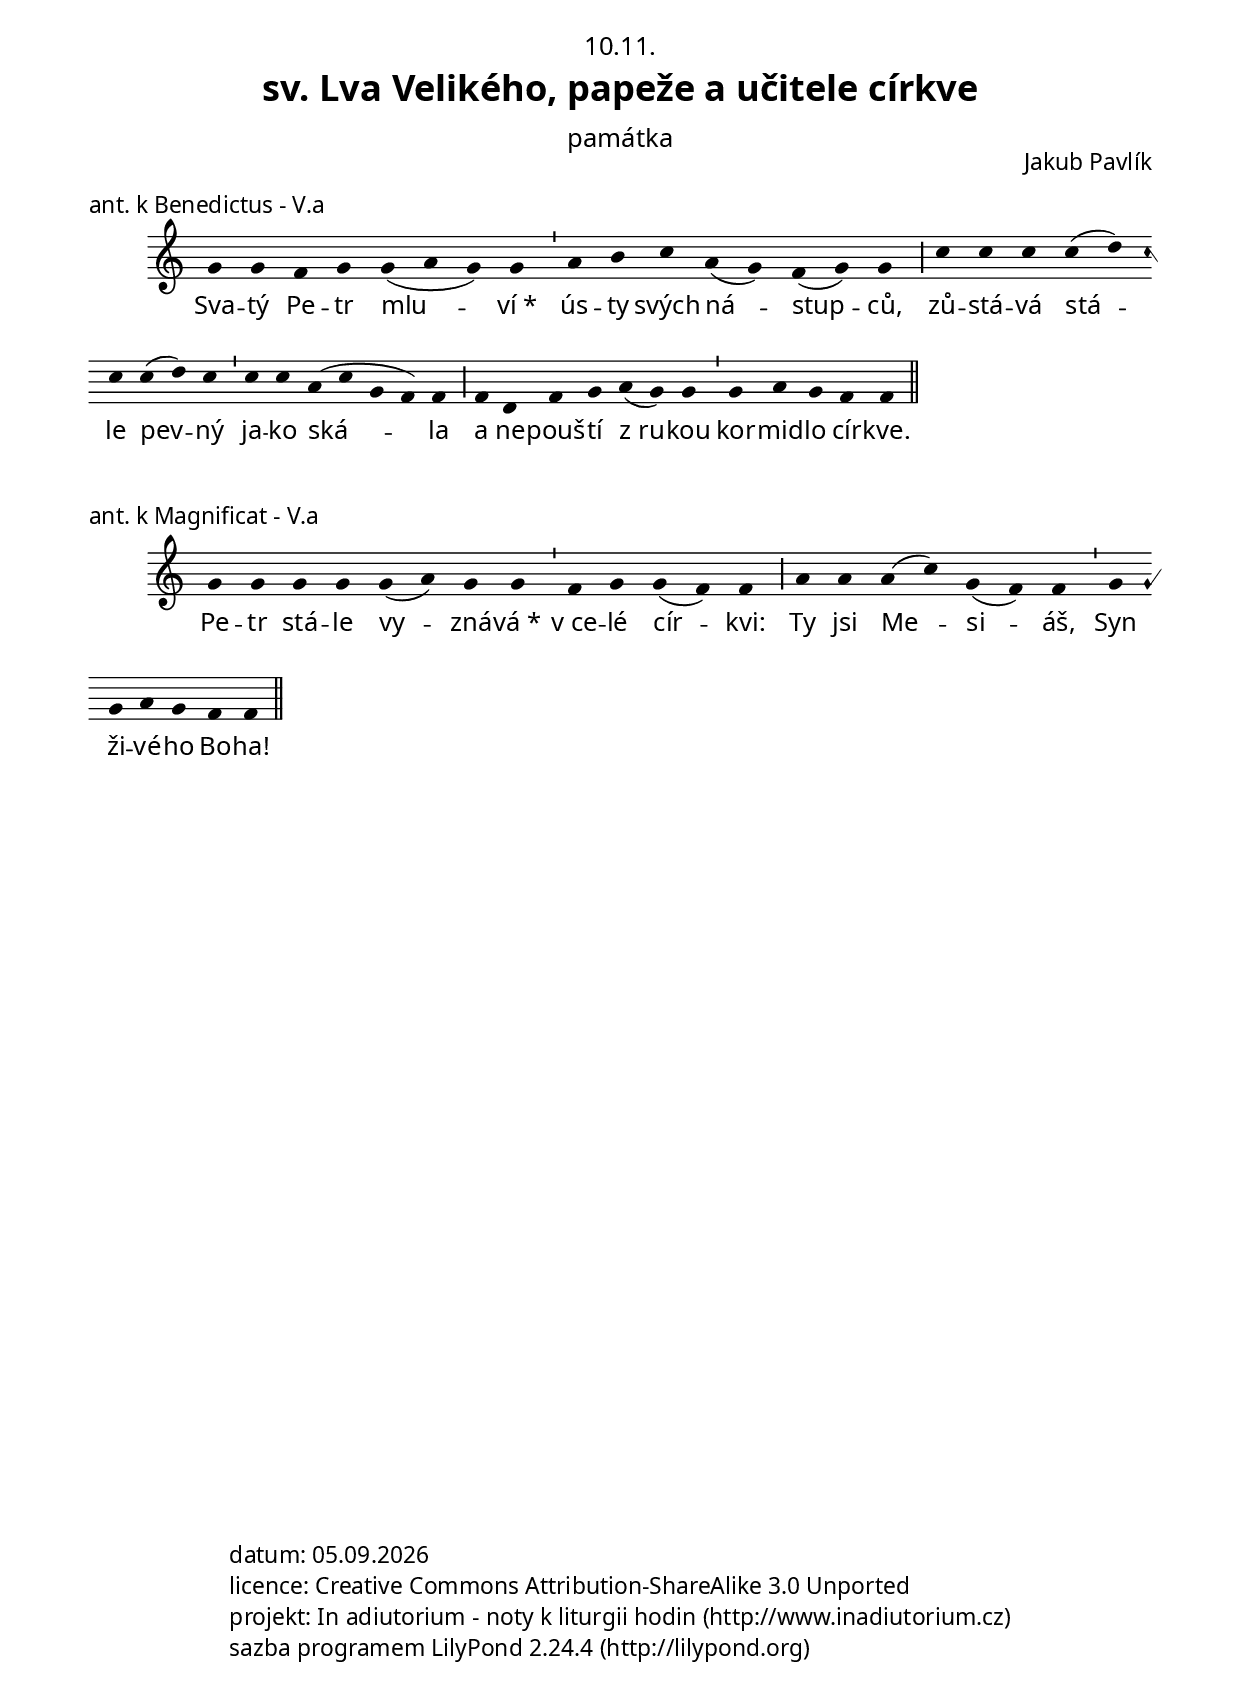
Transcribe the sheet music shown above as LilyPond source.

\version "2.17.5"

\include "../spolecne.ly"

\header {
  title = \markup\titleSvatek
            "sv. Lva Velikého, papeže a učitele církve"
            "památka"
            10.11.
  composer = "Jakub Pavlík"
}

% začal jsem ji jako antifonu modu VIII, ale "spadla" mi
% do V., aniž se mi podařilo ji odtud "vyzdvihnout" zpět.
\score {
  \relative c'' {
    \choralniRezim
    g4 g f g g( a g) g \barMin
    a b c a( g) f( g) g \barMaior
    c c c c( d) c c( d) c \barMin
    c c a( c g f) f \barMaior
    f d f g a( g) g \barMin
    g a g f f \barFinalis
  }
  \addlyrics {
    Sva -- tý Pe -- tr mlu -- ví_*
    ús -- ty svých ná -- stup -- ců,
    zů -- stá -- vá stá -- le pev -- ný
    ja -- ko ská -- la
    a ne -- pouš -- tí z_ru -- kou
    kor -- mid -- lo cír -- kve.
  }
  \header {
    quid = "ant. k Benedictus"
    modus = "V"
    differentia = "a"
    psalmus = ""
    id = ""
    piece = \markup {\sestavTitulekBezZalmu}
  }
}

\score {
  \relative c'' {
    \choralniRezim
    g4 g g g g( a) g g \barMin
    f g g( f) f \barMaior
    a a a( c) g( f) f \barMin
    g g a g f f \barFinalis
  }
  \addlyrics {
    Pe -- tr stá -- le vy -- zná -- vá_*
    v_ce -- lé cír -- kvi:
    Ty jsi Me -- si -- áš,
    Syn ži -- vé -- ho Bo -- ha!
  }
  \header {
    quid = "ant. k Magnificat"
    modus = "V" % nebo spis VI? V nechavam pro spolecny motiv s predchozi
    differentia = "a"
    psalmus = ""
    placet = "začátek zkusit zpěvnější, možná celou jinak"
    id = ""
    piece = \markup {\sestavTitulekBezZalmu}
  }
}